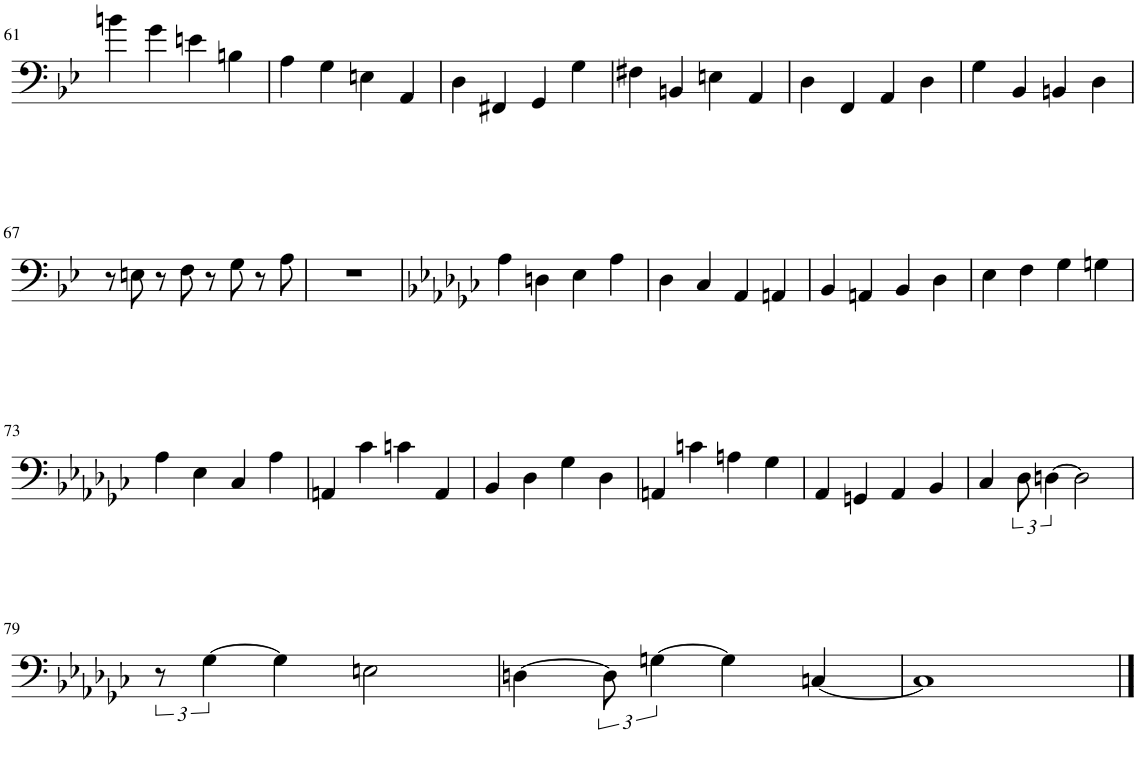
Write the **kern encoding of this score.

**kern
*part1
*staff1
*I"Piano
*I'Pno.
!!LO:PB:g=z
*clefF4
*k[b-e-]
*M4/4
=61
4bn\
4g\
4en\
4Bn\
=62
4A\
4G\
4En\
4AA/
=63
4D\
4FF#X/
4GG/
4G\
=64
4F#X\
4BBn/
4En\
4AA/
=65
4D\
4FF/
4AA/
4D\
=66
4G\
4BB-/
4BBn/
4D\
!!LO:LB:g=z
=67
8r
8En\
8r
8F\
8r
8G\
8r
8A\
=68
1r
=69
*k[b-e-a-d-g-c-]
4A-\
4Dn\
4E-\
4A-\
=70
4D-\
4C-/
4AA-/
4AAn/
=71
4BB-/
4AAn/
4BB-/
4D-\
=72
4E-\
4F\
4G-\
4Gn\
!!LO:LB:g=z
=73
4A-\
4E-\
4C-/
4A-\
=74
4AAn/
4c-\
4cn\
4AA/
=75
4BB-/
4D-\
4G-\
4D-\
=76
4AAn/
4cn\
4An\
4G-\
=77
4AA-/
4GGn/
4AA-/
4BB-/
=78
4C-/
12D-\
[6Dn\
2D\]
!!LO:LB:g=z
=79
12r
[6G-\
4G-\]
2En\
=80
[4Dn\
12D\]
[6Gn\
4G\]
[4Cn/
=81
1C]
==
*-
